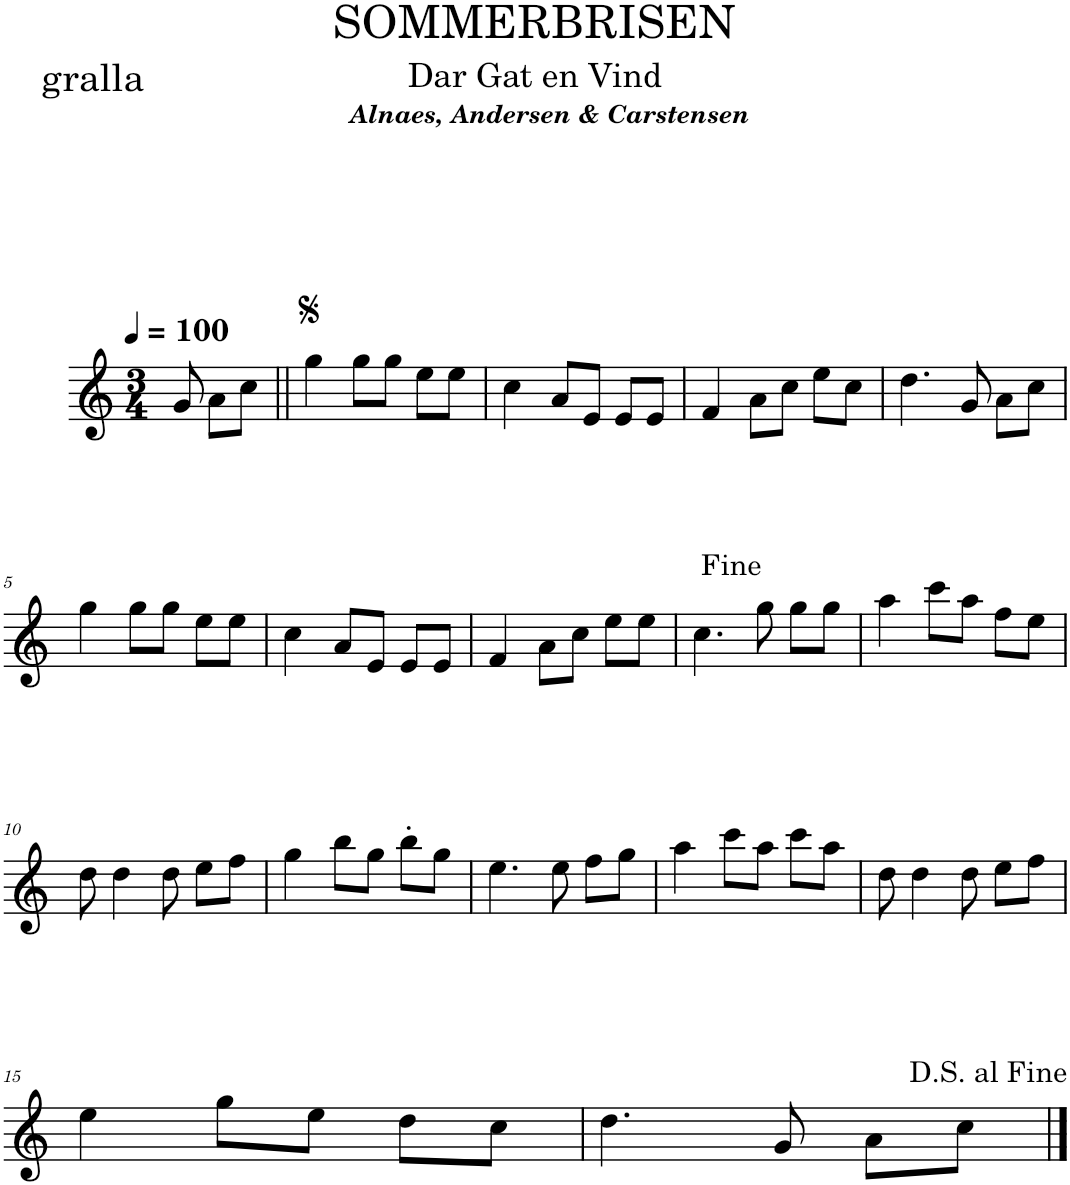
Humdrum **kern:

**kern
*part1
*staff1
*I"Gralla
*I'Gr.
*clefG2
*k[]
*M3/4
*MM100
=
8g/
8a\L
8cc\J
=1||
4gg\
8gg\L
8gg\J
8ee\L
8ee\J
=2
4cc\
8a/L
8e/J
8e/L
8e/J
=3
4f/
8a\L
8cc\J
8ee\L
8cc\J
=4
4.dd\
8g/
8a\L
8cc\J
!!LO:LB:g=z
=5
4gg\
8gg\L
8gg\J
8ee\L
8ee\J
=6
4cc\
8a/L
8e/J
8e/L
8e/J
=7
4f/
8a\L
8cc\J
8ee\L
8ee\J
=8
4.cc\
8gg\
8gg\L
8gg\J
=9
4aa\
8ccc\L
8aa\J
8ff\L
8ee\J
!!LO:LB:g=z
=10
8dd\
4dd\
8dd\
8ee\L
8ff\J
=11
4gg\
8bb\L
8gg\J
8bb'\L
8gg\J
=12
4.ee\
8ee\
8ff\L
8gg\J
=13
4aa\
8ccc\L
8aa\J
8ccc\L
8aa\J
=14
8dd\
4dd\
8dd\
8ee\L
8ff\J
!!LO:LB:g=z
=15
4ee\
8gg\L
8ee\J
8dd\L
8cc\J
=16
4.dd\
8g/
8a\L
8cc\J
==
*-
